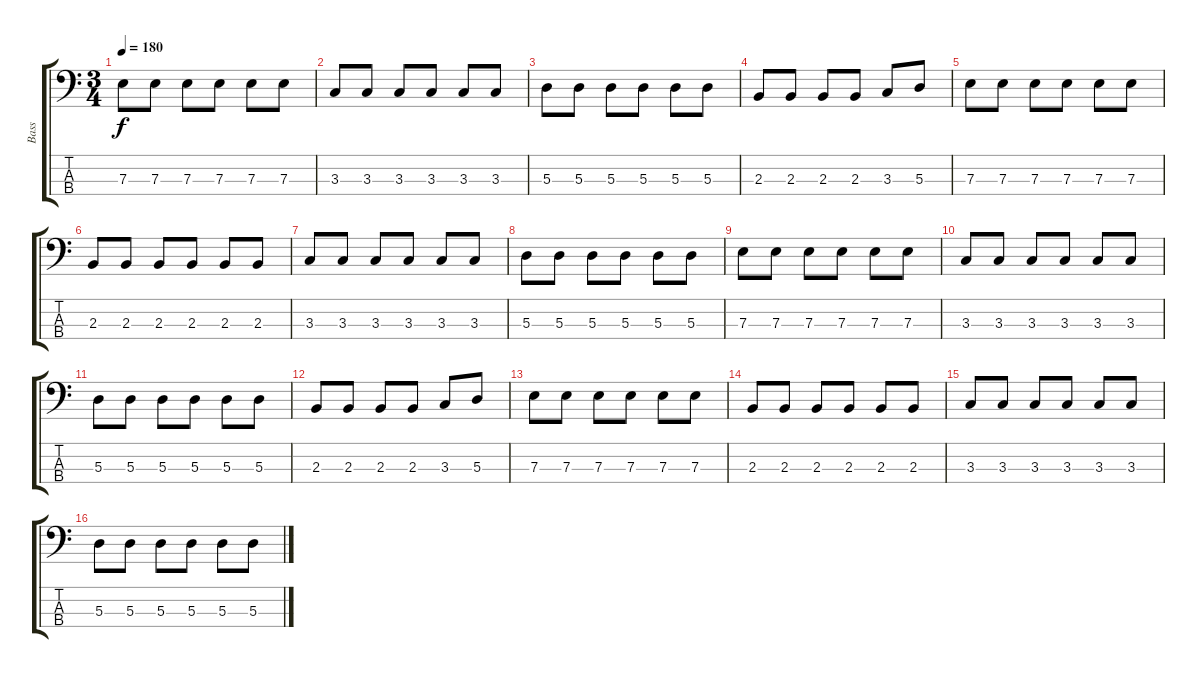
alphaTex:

\track ("Bass" "Bass") {instrument electricbassfinger}
\staff {score tabs}
\tuning (G2 D2 A1 E1) {hide}
\ts (3 4)
\tempo 180
\clef f4
\ks c
7.3.8{dy f} 7.3.8 7.3.8 7.3.8 7.3.8 7.3.8 |
3.3.8 3.3.8 3.3.8 3.3.8 3.3.8 3.3.8 |
5.3.8 5.3.8 5.3.8 5.3.8 5.3.8 5.3.8 |
2.3.8 2.3.8 2.3.8 2.3.8 3.3.8 5.3.8 |
7.3.8 7.3.8 7.3.8 7.3.8 7.3.8 7.3.8 |
2.3.8 2.3.8 2.3.8 2.3.8 2.3.8 2.3.8 |
3.3.8 3.3.8 3.3.8 3.3.8 3.3.8 3.3.8 |
5.3.8 5.3.8 5.3.8 5.3.8 5.3.8 5.3.8 |
7.3.8 7.3.8 7.3.8 7.3.8 7.3.8 7.3.8 |
3.3.8 3.3.8 3.3.8 3.3.8 3.3.8 3.3.8 |
5.3.8 5.3.8 5.3.8 5.3.8 5.3.8 5.3.8 |
2.3.8 2.3.8 2.3.8 2.3.8 3.3.8 5.3.8 |
7.3.8 7.3.8 7.3.8 7.3.8 7.3.8 7.3.8 |
2.3.8 2.3.8 2.3.8 2.3.8 2.3.8 2.3.8 |
3.3.8 3.3.8 3.3.8 3.3.8 3.3.8 3.3.8 |
5.3.8 5.3.8 5.3.8 5.3.8 5.3.8 5.3.8
